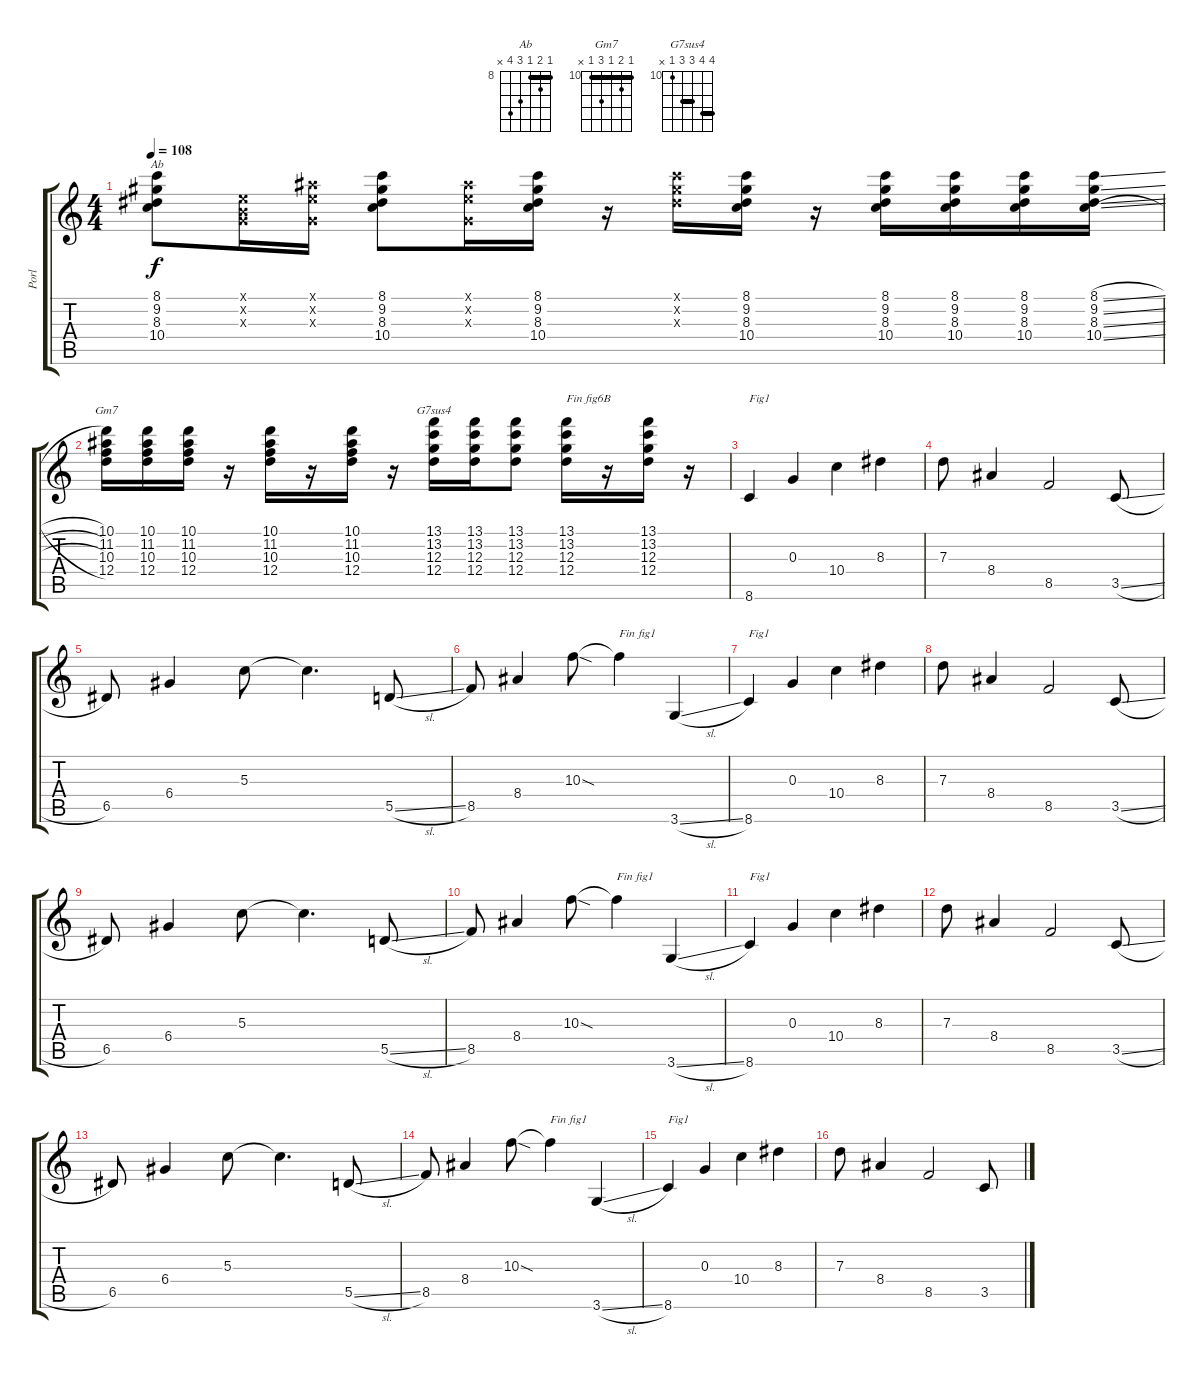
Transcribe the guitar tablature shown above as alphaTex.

\track ("Porl" "Porl") {instrument overdrivenguitar}
\staff {score tabs}
\tuning (E4 B3 G3 D3 A2 E2) {hide}
\chord ("Ab" 8 9 8 10 11 x) {firstfret 8 barre 8}
\chord ("Gm7" 10 11 10 12 10 x) {firstfret 10 barre 10}
\chord ("G7sus4" 13 13 12 12 10 x) {firstfret 10 barre (12 13)}
\ts (4 4)
\tempo 108
\clef g2
\ks c
(8.1 9.2 8.3 10.4).8{ch "Ab" dy f} (0.1{x} 0.2{x} 0.3{x}).16 (0.1{x} 11.2{x} 0.3{x}).16 (8.1 9.2 8.3 10.4).8 (0.1{x} 11.2{x} 0.3{x}).16 (8.1 9.2 8.3 10.4).16 r.16 (8.1{x} 9.2{x} 8.3{x}).16 (8.1 9.2 8.3 10.4).16 r.16 (8.1 9.2 8.3 10.4).16 (8.1 9.2 8.3 10.4).16 (8.1 9.2 8.3 10.4).16 (8.1{sl} 9.2{sl} 8.3{sl} 10.4{sl}).16 |
(10.1 11.2 10.3 12.4).16{ch "Gm7"} (10.1 11.2 10.3 12.4).16 (10.1 11.2 10.3 12.4).16 r.16 (10.1 11.2 10.3 12.4).16 r.16 (10.1 11.2 10.3 12.4).16 r.16 (13.1 13.2 12.3 12.4).16{ch "G7sus4"} (13.1 13.2 12.3 12.4).16 (13.1 13.2 12.3 12.4).8 (13.1 13.2 12.3 12.4).16{txt "Fin fig6B"} r.16 (13.1 13.2 12.3 12.4).16 r.16 |
8.6.4{txt "Fig1"} 0.3.4 10.4.4 8.3.4 |
7.3.8 8.4.4 8.5.2 3.5{sl}.8 |
6.5.8 6.4.4 5.3.8 5.3{t}.4{d} 5.5{sl}.8 |
8.5.8 8.4.4 10.3{sod}.8 10.3{t}.4{txt "Fin fig1"} 3.6{sl}.4 |
8.6.4{txt "Fig1"} 0.3.4 10.4.4 8.3.4 |
7.3.8 8.4.4 8.5.2 3.5{sl}.8 |
6.5.8 6.4.4 5.3.8 5.3{t}.4{d} 5.5{sl}.8 |
8.5.8 8.4.4 10.3{sod}.8 10.3{t}.4{txt "Fin fig1"} 3.6{sl}.4 |
8.6.4{txt "Fig1"} 0.3.4 10.4.4 8.3.4 |
7.3.8 8.4.4 8.5.2 3.5{sl}.8 |
6.5.8 6.4.4 5.3.8 5.3{t}.4{d} 5.5{sl}.8 |
8.5.8 8.4.4 10.3{sod}.8 10.3{t}.4{txt "Fin fig1"} 3.6{sl}.4 |
8.6.4{txt "Fig1"} 0.3.4 10.4.4 8.3.4 |
7.3.8 8.4.4 8.5.2 3.5{sl}.8
